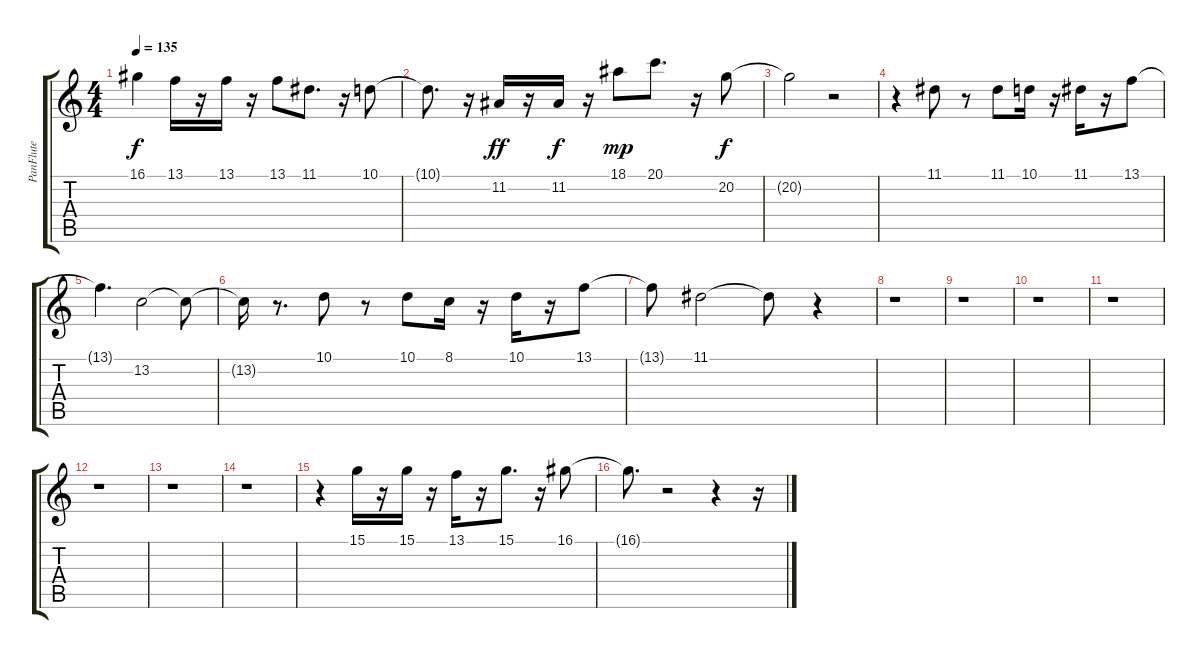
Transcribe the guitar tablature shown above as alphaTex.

\track ("PanFlute" "PanFlute") {instrument panflute}
\staff {score tabs}
\tuning (E4 B3 G3 D3 A2 E2) {hide}
\ts (4 4)
\tempo 135
\clef g2
\ks c
16.1.4{dy f} 13.1.16 r.16 13.1.16 r.16 13.1.8 11.1.8{d} r.16 10.1.8 |
10.1{t}.8{d} r.16 11.2.16{dy ff} r.16 11.2.16{dy f} r.16 18.1.8{dy mp} 20.1.8{d} r.16 20.2.8{dy f} |
20.2{t}.2 r.2 |
r.4 11.1.8 r.8 11.1.8 10.1.16 r.16 11.1.16 r.16 13.1.8 |
13.1{t}.4{d} 13.2.2 13.2{t}.8 |
13.2{t}.16 r.8{d} 10.1.8 r.8 10.1.8 8.1.16 r.16 10.1.16 r.16 13.1.8 |
13.1{t}.8 11.1.2 11.1{t}.8 r.4 |
r.1 |
r.1 |
r.1 |
r.1 |
r.1 |
r.1 |
r.1 |
r.4 15.1.16 r.16 15.1.16 r.16 13.1.16 r.16 15.1.8{d} r.16 16.1.8 |
16.1{t}.8{d} r.2 r.4 r.16
